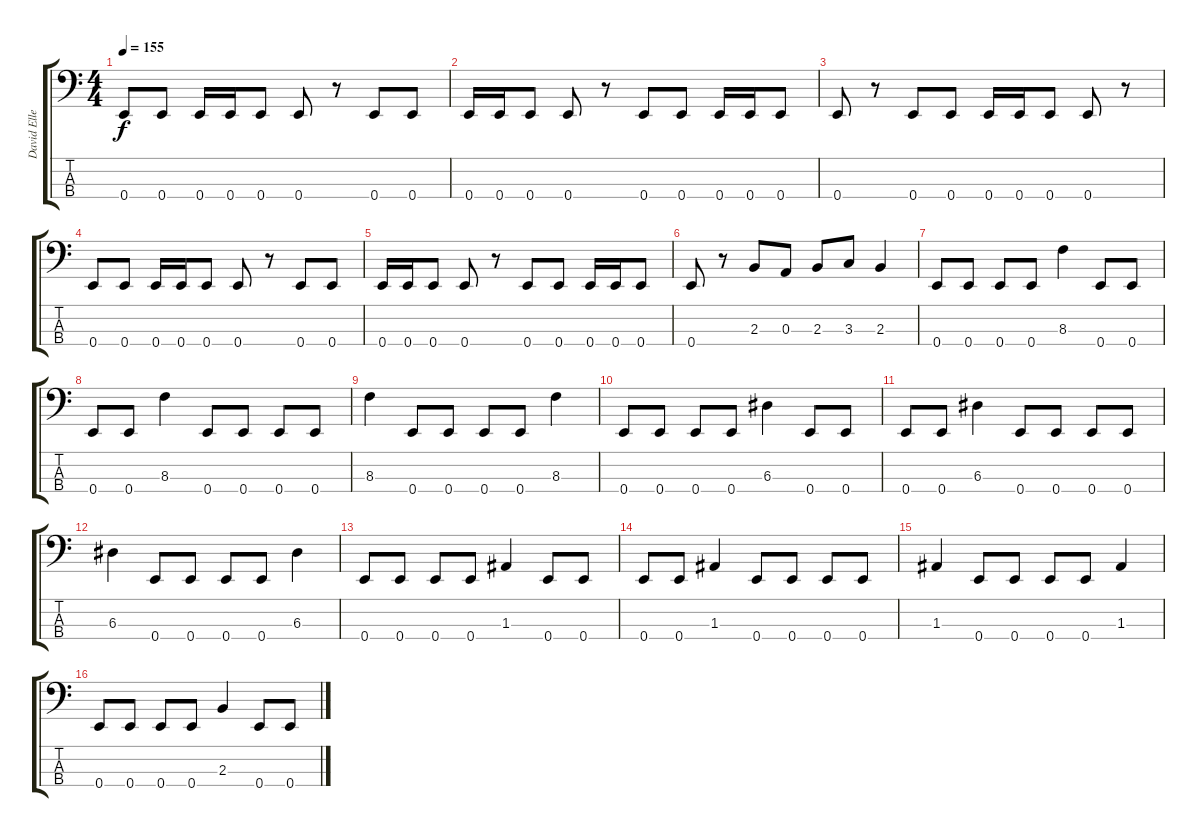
\track ("David Ellefson" "David Elle") {instrument electricbasspick}
\staff {score tabs}
\tuning (G2 D2 A1 E1) {hide}
\ts (4 4)
\tempo 155
\clef f4
\ks c
0.4.8{dy f} 0.4.8 0.4.16 0.4.16 0.4.8 0.4.8 r.8 0.4.8 0.4.8 |
0.4.16 0.4.16 0.4.8 0.4.8 r.8 0.4.8 0.4.8 0.4.16 0.4.16 0.4.8 |
0.4.8 r.8 0.4.8 0.4.8 0.4.16 0.4.16 0.4.8 0.4.8 r.8 |
0.4.8 0.4.8 0.4.16 0.4.16 0.4.8 0.4.8 r.8 0.4.8 0.4.8 |
0.4.16 0.4.16 0.4.8 0.4.8 r.8 0.4.8 0.4.8 0.4.16 0.4.16 0.4.8 |
0.4.8 r.8 2.3.8 0.3.8 2.3.8 3.3.8 2.3.4 |
0.4.8 0.4.8 0.4.8 0.4.8 8.3.4 0.4.8 0.4.8 |
0.4.8 0.4.8 8.3.4 0.4.8 0.4.8 0.4.8 0.4.8 |
8.3.4 0.4.8 0.4.8 0.4.8 0.4.8 8.3.4 |
0.4.8 0.4.8 0.4.8 0.4.8 6.3.4 0.4.8 0.4.8 |
0.4.8 0.4.8 6.3.4 0.4.8 0.4.8 0.4.8 0.4.8 |
6.3.4 0.4.8 0.4.8 0.4.8 0.4.8 6.3.4 |
0.4.8 0.4.8 0.4.8 0.4.8 1.3.4 0.4.8 0.4.8 |
0.4.8 0.4.8 1.3.4 0.4.8 0.4.8 0.4.8 0.4.8 |
1.3.4 0.4.8 0.4.8 0.4.8 0.4.8 1.3.4 |
0.4.8 0.4.8 0.4.8 0.4.8 2.3.4 0.4.8 0.4.8
